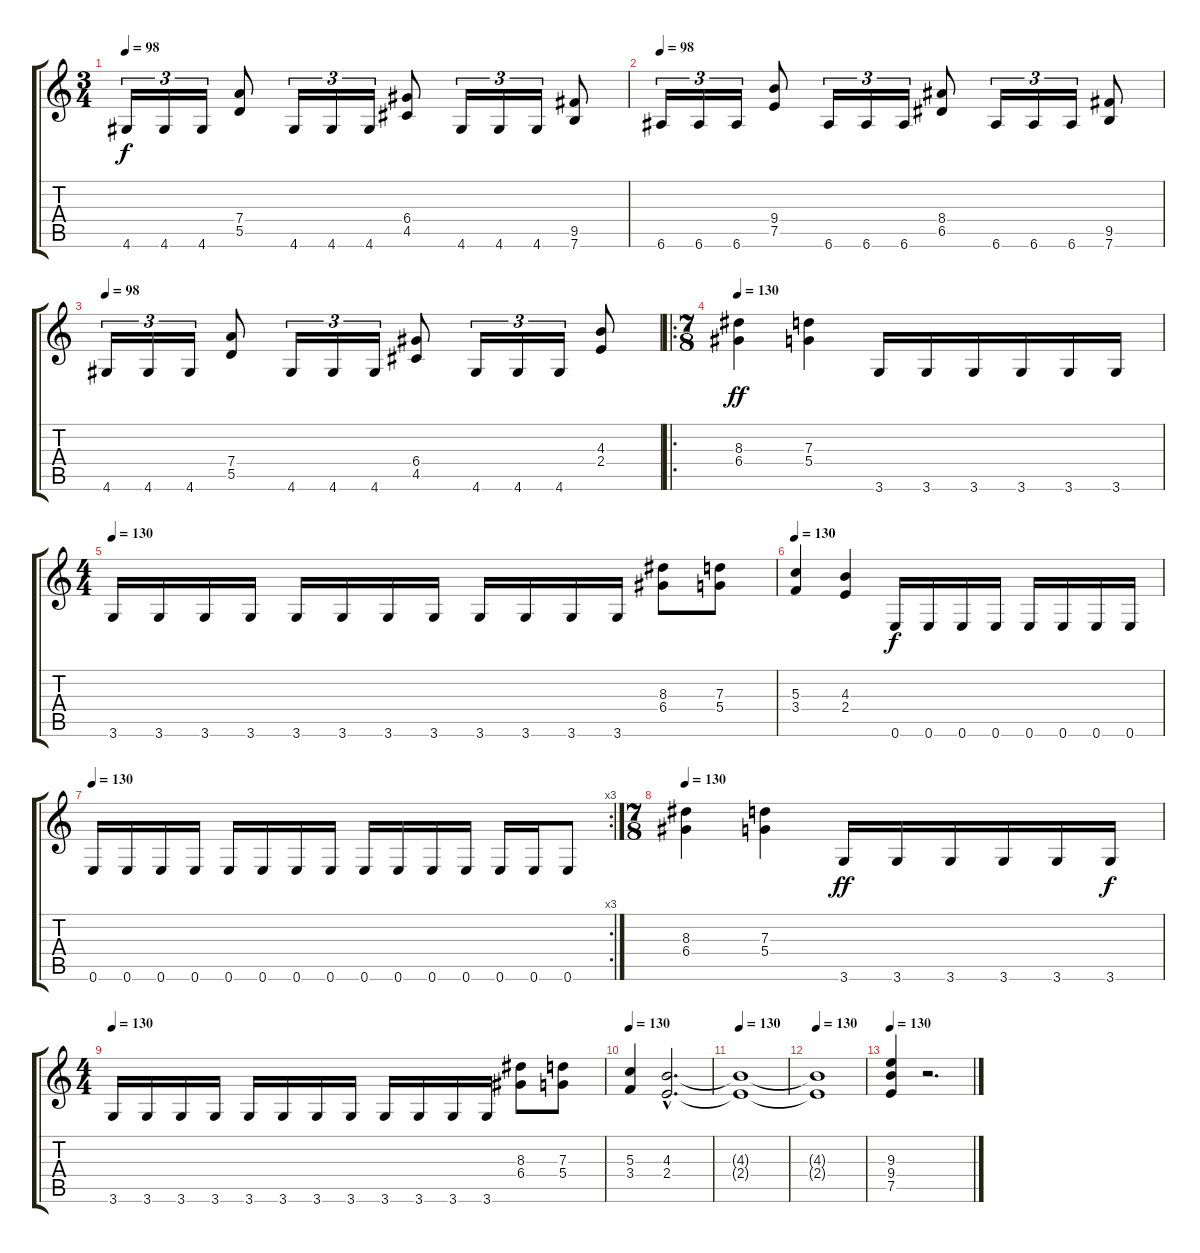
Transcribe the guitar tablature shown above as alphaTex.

\track "" {instrument distortionguitar}
\staff {score tabs}
\tuning (E4 B3 G3 D3 A2 E2) {hide}
\ts (3 4)
\tempo 98
\clef g2
\ks c
4.6.16{tu (3 2) dy f} 4.6.16{tu (3 2)} 4.6.16{tu (3 2)} (7.4 5.5).8 4.6.16{tu (3 2)} 4.6.16{tu (3 2)} 4.6.16{tu (3 2)} (6.4 4.5).8 4.6.16{tu (3 2)} 4.6.16{tu (3 2)} 4.6.16{tu (3 2)} (9.5 7.6).8 |
\tempo 98
6.6.16{tu (3 2)} 6.6.16{tu (3 2)} 6.6.16{tu (3 2)} (9.4 7.5).8 6.6.16{tu (3 2)} 6.6.16{tu (3 2)} 6.6.16{tu (3 2)} (8.4 6.5).8 6.6.16{tu (3 2)} 6.6.16{tu (3 2)} 6.6.16{tu (3 2)} (9.5 7.6).8 |
\tempo 98
4.6.16{tu (3 2)} 4.6.16{tu (3 2)} 4.6.16{tu (3 2)} (7.4 5.5).8 4.6.16{tu (3 2)} 4.6.16{tu (3 2)} 4.6.16{tu (3 2)} (6.4 4.5).8 4.6.16{tu (3 2)} 4.6.16{tu (3 2)} 4.6.16{tu (3 2)} (4.3 2.4).8 |
\ro
\ts (7 8)
\tempo 130
(8.3 6.4).4{dy ff} (7.3 5.4).4 3.6.16 3.6.16 3.6.16 3.6.16 3.6.16 3.6.16 |
\ts (4 4)
\tempo 130
3.6.16 3.6.16 3.6.16 3.6.16 3.6.16 3.6.16 3.6.16 3.6.16 3.6.16 3.6.16 3.6.16 3.6.16 (8.3 6.4).8 (7.3 5.4).8 |
\tempo 130
(5.3 3.4).4 (4.3 2.4).4 0.6.16{dy f} 0.6.16 0.6.16 0.6.16 0.6.16 0.6.16 0.6.16 0.6.16 |
\rc 3
\tempo 130
0.6.16 0.6.16 0.6.16 0.6.16 0.6.16 0.6.16 0.6.16 0.6.16 0.6.16 0.6.16 0.6.16 0.6.16 0.6.16 0.6.16 0.6.8 |
\ts (7 8)
\tempo 130
(8.3 6.4).4 (7.3 5.4).4 3.6.16{dy ff} 3.6.16 3.6.16 3.6.16 3.6.16 3.6.16{dy f} |
\ts (4 4)
\tempo 130
3.6.16 3.6.16 3.6.16 3.6.16 3.6.16 3.6.16 3.6.16 3.6.16 3.6.16 3.6.16 3.6.16 3.6.16 (8.3 6.4).8 (7.3 5.4).8 |
\tempo 130
(5.3 3.4).4 (4.3{hac} 2.4{hac}).2{d} |
\tempo 130
(4.3{t} 2.4{t}).1 |
\tempo 130
(4.3{t} 2.4{t}).1 |
\tempo 130
(9.3 9.4 7.5).4 r.2{d}
